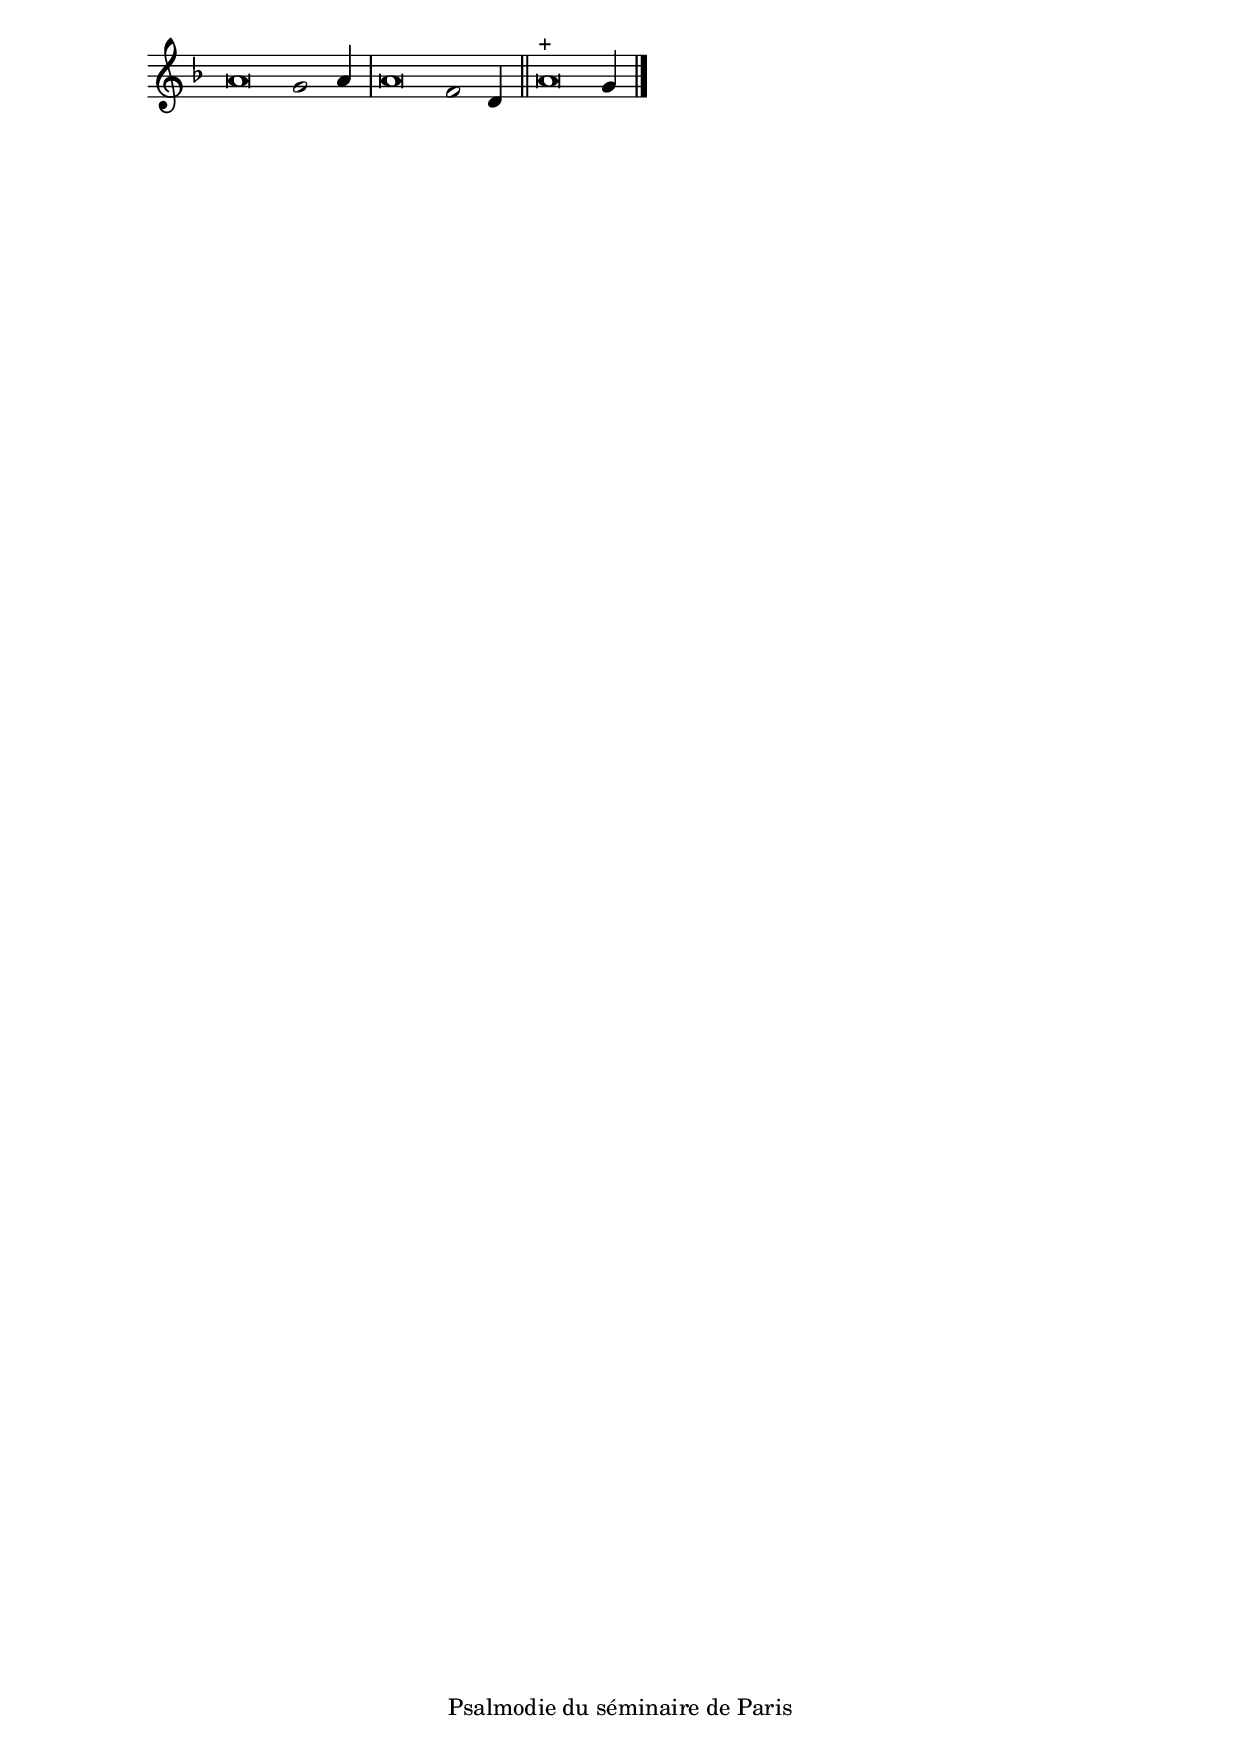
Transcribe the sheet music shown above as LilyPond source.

\version "2.20.0"
\language "italiano"

stemOff = \hide Staff.Stem
stemOn  = \undo \stemOff

\header {
  %title = "Psaume 35"
  %tagline = ##f
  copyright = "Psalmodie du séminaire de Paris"
}

\score {
  \new Staff \with { \remove "Time_signature_engraver" }
  \relative
  {
    \key fa \major
    \cadenzaOn
    \stemOff la'\breve sol2 \stemOn la4
    \bar "|"
    \stemOff la\breve fa2 \stemOn re4
    \bar "||"
    \stemOff la'\breve^\markup{ + } \stemOn sol4
    \bar "|."
  }
}